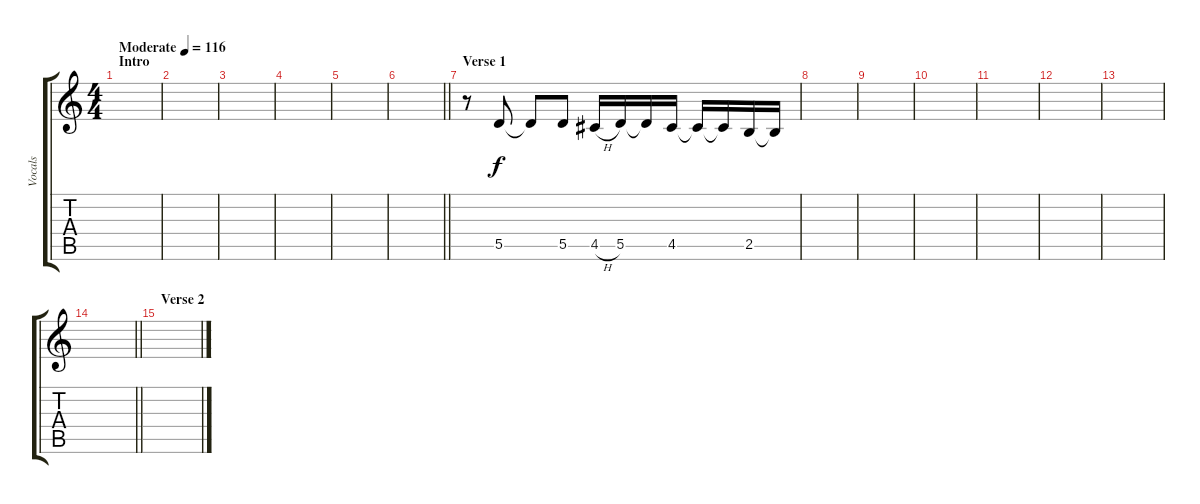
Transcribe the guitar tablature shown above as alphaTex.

\track ("Vocals" "Vocals") {mute instrument acousticguitarsteel}
\staff {score tabs}
\tuning (E4 B3 G3 D3 A2 E2) {hide}
\ts (4 4)
\section ("" "Intro")
\tempo (116 "Moderate")
\clef g2
\ks c
|
|
|
|
|
\barLineRight lightlight
|
\section ("" "Verse 1")
r.8 5.5.8 5.5{t}.8 5.5.8 4.5{h}.16 5.5.16 5.5{t}.16 4.5.16 4.5{t}.16 4.5{t}.16 2.5.16 2.5{t}.16 |
|
|
|
|
|
|
\barLineRight lightlight
|
\section ("" "Verse 2")
